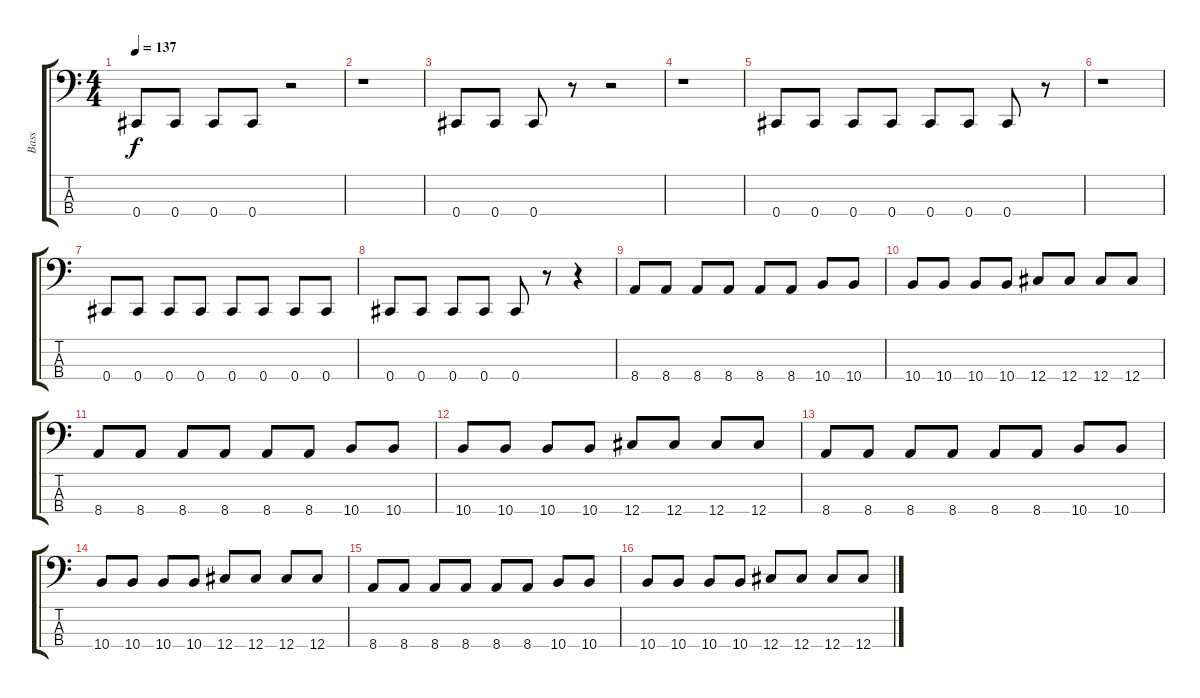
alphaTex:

\track ("Bass" "Bass") {instrument electricbassfinger}
\staff {score tabs}
\tuning (Gb2 Db2 Ab1 Db1) {hide}
\ts (4 4)
\tempo 137
\clef f4
\ks c
0.4.8{dy f} 0.4.8 0.4.8 0.4.8 r.2 |
r.1 |
0.4.8 0.4.8 0.4.8 r.8 r.2 |
r.1 |
0.4.8 0.4.8 0.4.8 0.4.8 0.4.8 0.4.8 0.4.8 r.8 |
r.1 |
0.4.8 0.4.8 0.4.8 0.4.8 0.4.8 0.4.8 0.4.8 0.4.8 |
0.4.8 0.4.8 0.4.8 0.4.8 0.4.8 r.8 r.4 |
8.4.8 8.4.8 8.4.8 8.4.8 8.4.8 8.4.8 10.4.8 10.4.8 |
10.4.8 10.4.8 10.4.8 10.4.8 12.4.8 12.4.8 12.4.8 12.4.8 |
8.4.8 8.4.8 8.4.8 8.4.8 8.4.8 8.4.8 10.4.8 10.4.8 |
10.4.8 10.4.8 10.4.8 10.4.8 12.4.8 12.4.8 12.4.8 12.4.8 |
8.4.8 8.4.8 8.4.8 8.4.8 8.4.8 8.4.8 10.4.8 10.4.8 |
10.4.8 10.4.8 10.4.8 10.4.8 12.4.8 12.4.8 12.4.8 12.4.8 |
8.4.8 8.4.8 8.4.8 8.4.8 8.4.8 8.4.8 10.4.8 10.4.8 |
10.4.8 10.4.8 10.4.8 10.4.8 12.4.8 12.4.8 12.4.8 12.4.8
